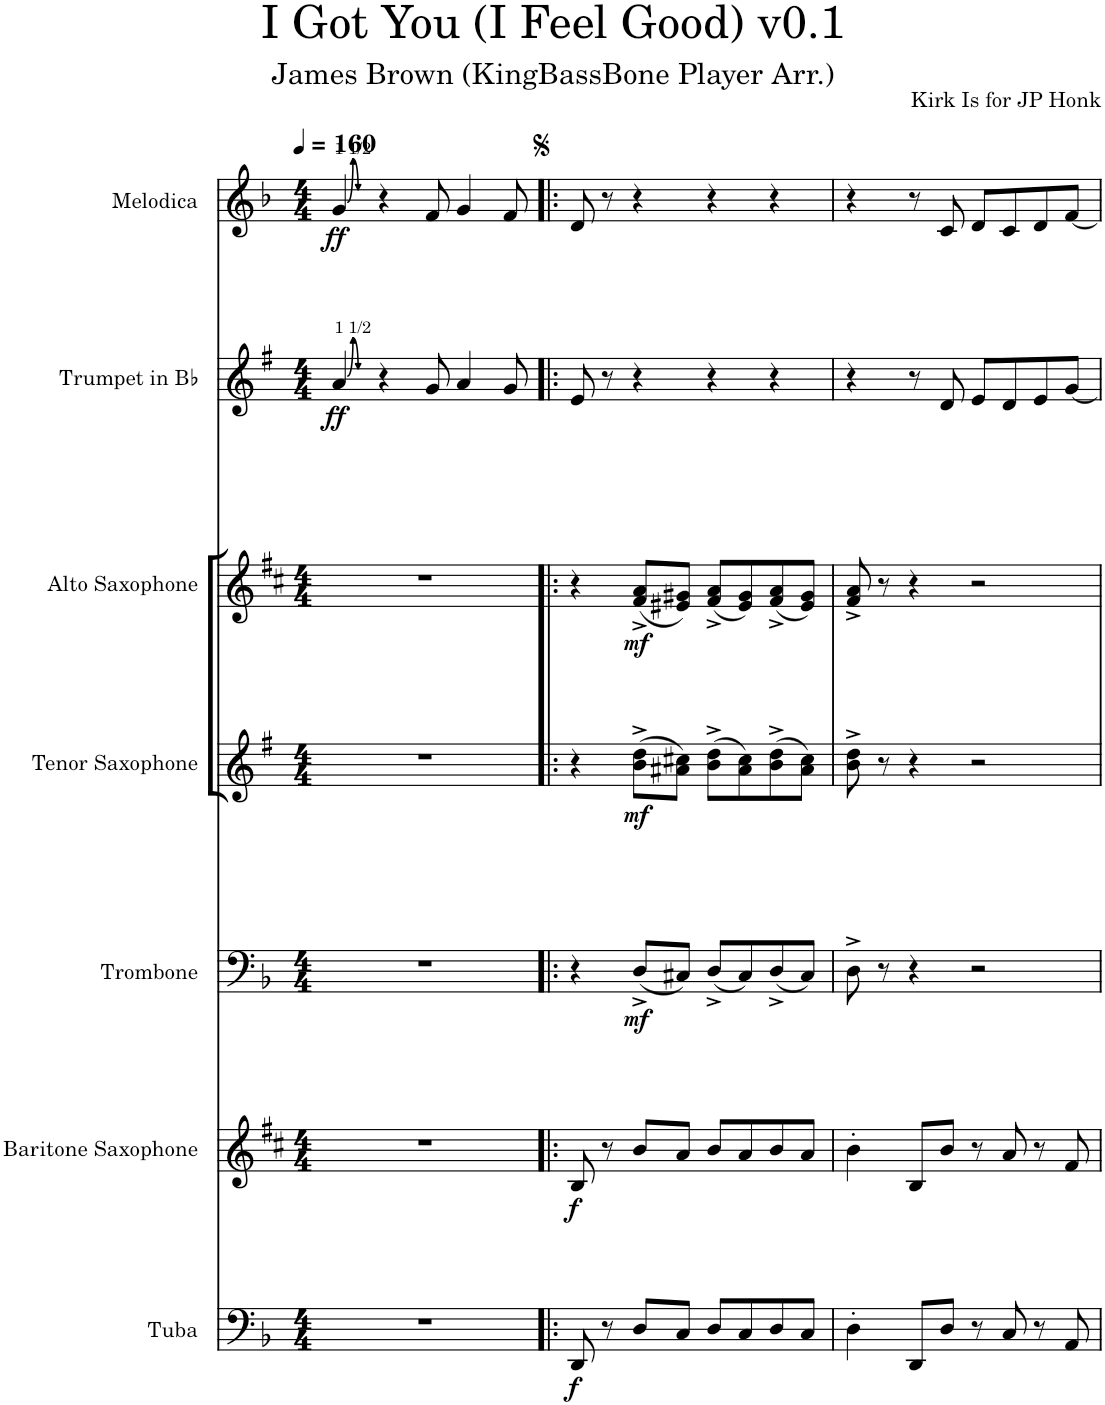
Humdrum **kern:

**kern	**dynam	**kern	**dynam	**kern	**dynam	**kern	**dynam	**kern	**dynam	**kern	**dynam	**kern	**dynam
*part7	*part7	*part6	*part6	*part5	*part5	*part4	*part4	*part3	*part3	*part2	*part2	*part1	*part1
*staff7	*staff7	*staff6	*staff6	*staff5	*staff5	*staff4	*staff4	*staff3	*staff3	*staff2	*staff2	*staff1	*staff1
*I"Tuba	*	*I"Baritone Saxophone	*	*I"Trombone	*	*I"Tenor Saxophone	*	*I"Alto Saxophone	*	*I"Trumpet in Bb	*	*I"Melodica	*
*I'Tba.	*	*I'Bar. Sax.	*	*I'Tbn.	*	*I'T. Sax.	*	*I'A. Sax.	*	*I'Tpt. in Bb	*	*I'Mel.	*
*clefF4	*	*clefG2	*	*clefF4	*	*clefG2	*	*clefG2	*	*clefG2	*	*clefG2	*
*	*	*Trd12c21	*	*	*	*Trd8c14	*	*Trd5c9	*	*Trd1c2	*	*	*
*k[b-]	*	*k[f#c#]	*	*k[b-]	*	*k[f#]	*	*k[f#c#]	*	*k[f#]	*	*k[b-]	*
*M4/4	*	*M4/4	*	*M4/4	*	*M4/4	*	*M4/4	*	*M4/4	*	*M4/4	*
*MM160	*	*MM160	*	*MM160	*	*MM160	*	*MM160	*	*MM160	*	*MM160	*
=1	=1	=1	=1	=1	=1	=1	=1	=1	=1	=1	=1	=1	=1
!	!	!	!	!	!	!	!	!	!	!	!LO:DY:b	!	!LO:DY:b
1r	.	1r	.	1r	.	1r	.	1r	.	4a/	ff	4g/	ff
.	.	.	.	.	.	.	.	.	.	4r	.	4r	.
.	.	.	.	.	.	.	.	.	.	8g/	.	8f/	.
.	.	.	.	.	.	.	.	.	.	4a/	.	4g/	.
.	.	.	.	.	.	.	.	.	.	8g/	.	8f/	.
=2!|:	=2!|:	=2!|:	=2!|:	=2!|:	=2!|:	=2!|:	=2!|:	=2!|:	=2!|:	=2!|:	=2!|:	=2!|:	=2!|:
!	!LO:DY:b	!	!LO:DY:b	!	!	!	!	!	!	!	!	!	!
8DD/	f	8B/	f	4r	.	4r	.	4r	.	8e/	.	8d/	.
8r	.	8r	.	.	.	.	.	.	.	8r	.	8r	.
!	!	!	!	!	!LO:DY:b	!	!LO:DY:b	!	!LO:DY:b	!	!	!	!
8D/L	.	8b/L	.	(8D^/L	mf	(8b\^ 8dd\^L	mf	(8f#/^ 8a/^L	mf	4r	.	4r	.
8C/J	.	8a/J	.	8C#X/J)	.	8a#X\ 8cc#X\J)	.	8e#X/ 8g#X/J)	.	.	.	.	.
8D/L	.	8b/L	.	(8D^/L	.	(8b\^ 8dd\^L	.	(8f#/^ 8a/^L	.	4r	.	4r	.
8C/	.	8a/	.	8C#/)	.	8a#\ 8cc#\)	.	8e#/ 8g#/)	.	.	.	.	.
8D/	.	8b/	.	(8D^/	.	(8b\^ 8dd\^	.	(8f#/^ 8a/^	.	4r	.	4r	.
8C/J	.	8a/J	.	8C#/J)	.	8a#\ 8cc#\J)	.	8e#/ 8g#/J)	.	.	.	.	.
=3	=3	=3	=3	=3	=3	=3	=3	=3	=3	=3	=3	=3	=3
4D'\	.	4b'\	.	8D^\	.	8b\^ 8dd\^	.	8f#/^ 8a/^	.	4r	.	4r	.
.	.	.	.	8r	.	8r	.	8r	.	.	.	.	.
8DD/L	.	8B/L	.	4r	.	4r	.	4r	.	8r	.	8r	.
8D/J	.	8b/J	.	.	.	.	.	.	.	8d/	.	8c/	.
8r	.	8r	.	2r	.	2r	.	2r	.	8e/L	.	8d/L	.
8C/	.	8a/	.	.	.	.	.	.	.	8d/	.	8c/	.
8r	.	8r	.	.	.	.	.	.	.	8e/	.	8d/	.
8AA/	.	8f#/	.	.	.	.	.	.	.	[8g/J	.	[8f/J	.
=	=	=	=	=	=	=	=	=	=	=	=	=	=
*-	*-	*-	*-	*-	*-	*-	*-	*-	*-	*-	*-	*-	*-
